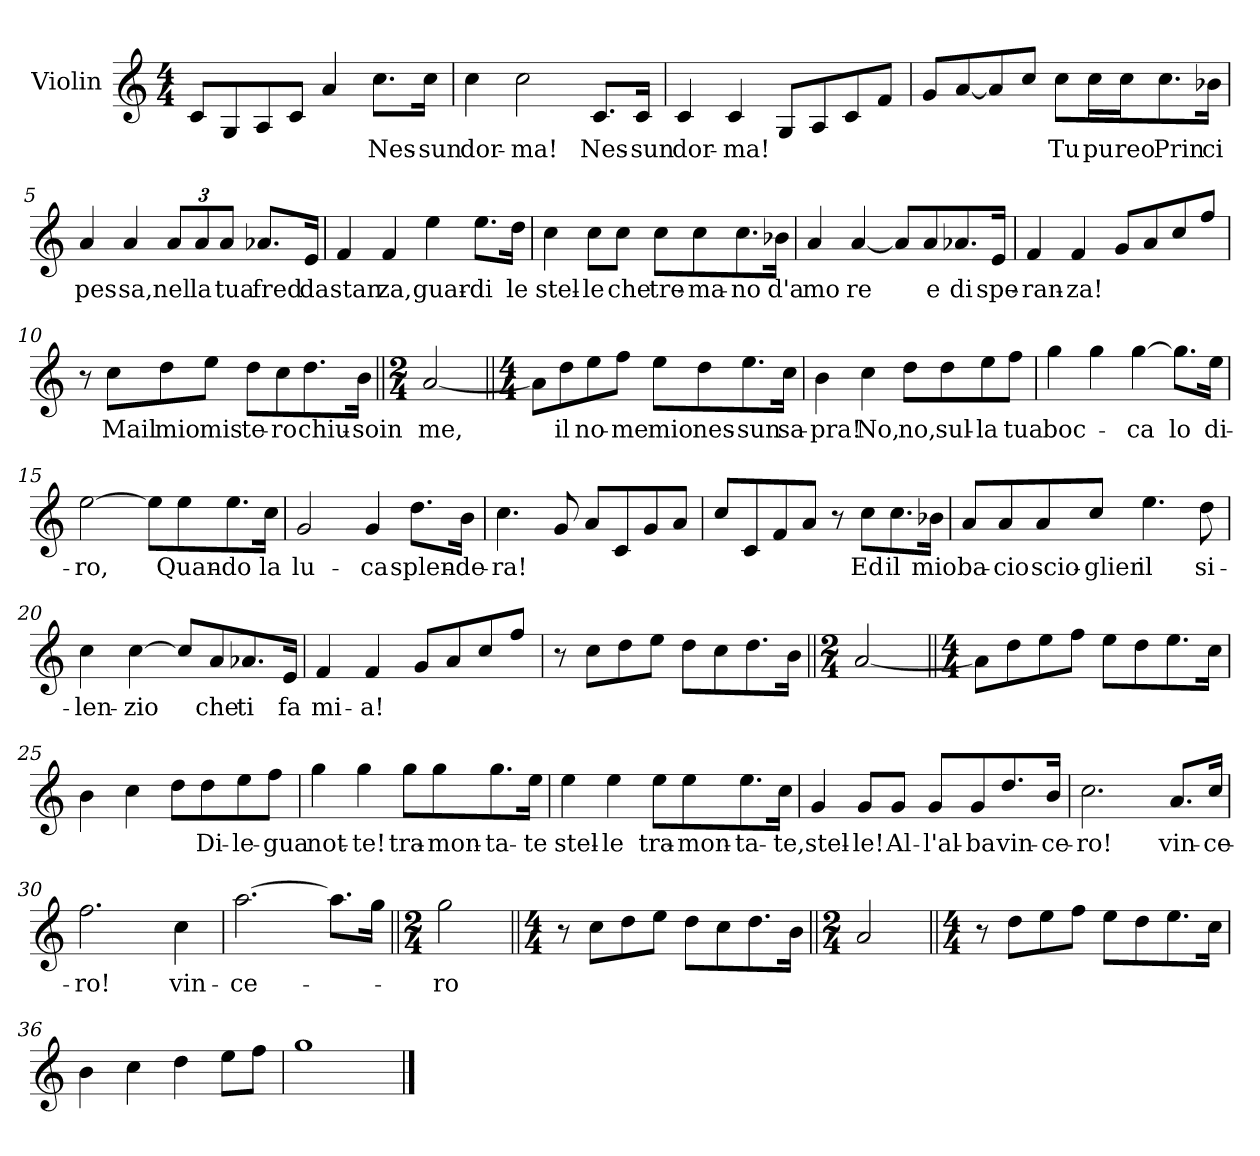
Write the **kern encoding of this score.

**kern	**text
*part1	*part1
*staff1	*staff1
*I"Violin	*
*I'Vln	*
*clefG2	*
*k[]	*
*C:	*
*M4/4	*
=1	=1
8c/L	.
8G/	.
8A/	.
8c/J	.
4a/	.
8.cc\L	Nes-
16cc\Jk	-sun
=2	=2
4cc\	dor-
2cc\	-ma!
8.c/L	Nes-
16c/Jk	-sun
=3	=3
4c/	dor-
4c/	-ma!
8G/L	.
8A/	.
8c/	.
8f/J	.
=4	=4
8g/L	.
[8a/	.
8a/]	.
8cc/J	.
8cc\L	Tu
16cc\L	pu
16cc\J	reo
8.cc\	Prin
16b-X\Jk	ci
!!LO:LB:g=z
=5	=5
4a/	pes
4a/	sa,
*Xbrackettup	*
12a/L	nel
12a/	la
12a/J	tua
8.a-X/L	fred
16e/Jk	da
=6	=6
4f/	stan
4f/	za,
4ee\	guar-
8.ee\L	-di
16dd\Jk	le
=7	=7
4cc\	stel-
8cc\L	-le
8cc\J	che
8cc\L	tre-
8cc\	-ma-
8.cc\	-no
16b-X\Jk	d'a
=8	=8
4a/	mo
[4a/	re
8a/L]	.
8a/	e
8.a-X/	di
16e/Jk	spe-
!!LO:LB:g=z
=9	=9
4f/	-ran-
4f/	-za!
8g/L	.
8a/	.
8cc/	.
8ff/J	.
=10	=10
8r	.
8cc\L	Mail
8dd\	mio
8ee\J	mis
8dd\L	te-
8cc\	-ro
8.dd\	chiu-
16b\Jk	-soin
=11||	=11||
*M2/4	*
[2a/	me,
=12||	=12||
*M4/4	*
8a\L]	.
8dd\	il
8ee\	no-
8ff\J	-me
8ee\L	mio
8dd\	nes-
8.ee\	-sun
16cc\Jk	sa-
!!LO:LB:g=z
=13	=13
4b\	-pra!
4cc\	No,
8dd\L	no,
8dd\	sul-
8ee\	-la
8ff\J	tua
=14	=14
4gg\	boc-
4gg\	.
[4gg\	-ca
8.gg\L]	lo
16ee\Jk	di-
=15	=15
[2ee\	-ro,
8ee\L]	.
8ee\	Quan-
8.ee\	-do
16cc\Jk	la
=16	=16
2g/	lu-
4g/	-ca
8.dd\L	splen-
16b\Jk	-de-
!!LO:LB:g=z
=17	=17
4.cc\	-ra!
8g/	.
8a/L	.
8c/	.
8g/	.
8a/J	.
=18	=18
8cc/L	.
8c/	.
8f/	.
8a/J	.
8r	.
8cc\L	Ed
8.cc\	il
16b-X\Jk	mio
=19	=19
8a/L	ba-
8a/	-cio
8a/	scio-
8cc/J	-glier
4.ee\	il
8dd\	si-
=20	=20
4cc\	-len-
[4cc\	-zio
8cc/L]	.
8a/	che
8.a-X/	ti
16e/Jk	fa
!!LO:LB:g=z
=21	=21
4f/	mi-
4f/	-a!
8g/L	.
8a/	.
8cc/	.
8ff/J	.
=22	=22
8r	.
8cc\L	.
8dd\	.
8ee\J	.
8dd\L	.
8cc\	.
8.dd\	.
16b\Jk	.
=23||	=23||
*M2/4	*
[2a/	.
=24||	=24||
*M4/4	*
8a\L]	.
8dd\	.
8ee\	.
8ff\J	.
8ee\L	.
8dd\	.
8.ee\	.
16cc\Jk	.
=25	=25
4b\	.
4cc\	.
8dd\L	.
8dd\	Di-
8ee\	-le-
8ff\J	-gua
=26	=26
4gg\	not-
4gg\	-te!
8gg\L	tra-
8gg\	-mon-
8.gg\	-ta-
16ee\Jk	-te
!!LO:LB:g=z
=27	=27
4ee\	stel-
4ee\	-le
8ee\L	tra-
8ee\	-mon-
8.ee\	-ta-
16cc\Jk	-te,
=28	=28
4g/	stel-
8g/L	-le!
8g/J	Al-
8g/L	-l'al-
8g/	-ba
8.dd/	vin-
16b/Jk	-ce-
=29	=29
2.cc\	-ro!
8.a/L	vin-
16cc/Jk	-ce-
=30	=30
2.ff\	-ro!
4cc\	vin-
=31	=31
[2.aa\	-ce-
8.aa\L]	.
16gg\Jk	.
=32||	=32||
*M2/4	*
2gg\	-ro
!!LO:LB:g=z
=33||	=33||
*M4/4	*
8r	.
8cc\L	.
8dd\	.
8ee\J	.
8dd\L	.
8cc\	.
8.dd\	.
16b\Jk	.
=34||	=34||
*M2/4	*
2a/	.
=35||	=35||
*M4/4	*
8r	.
8dd\L	.
8ee\	.
8ff\J	.
8ee\L	.
8dd\	.
8.ee\	.
16cc\Jk	.
=36	=36
4b\	.
4cc\	.
4dd\	.
8ee\L	.
8ff\J	.
=37	=37
1gg	.
==	==
*-	*-
